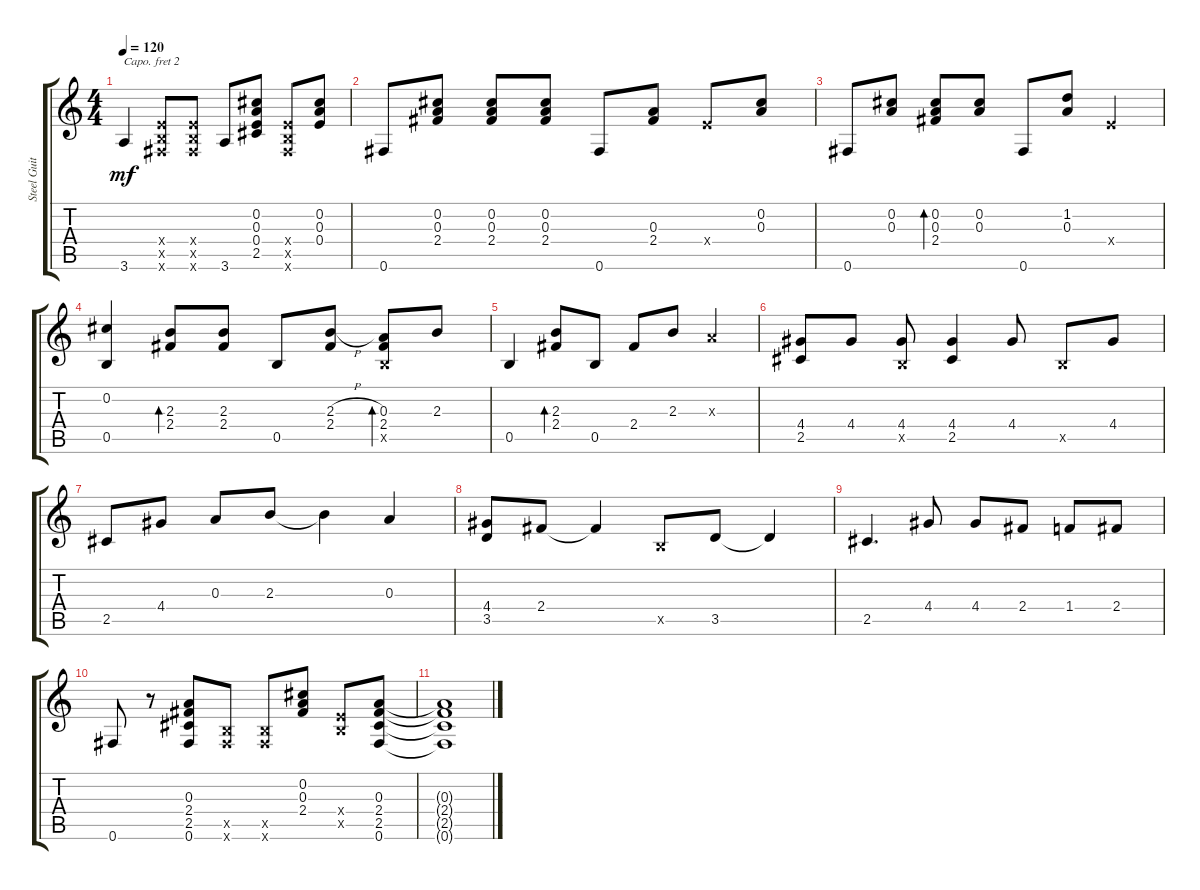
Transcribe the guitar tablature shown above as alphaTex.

\track ("Steel Guitar" "Steel Guit") {instrument acousticguitarsteel}
\staff {score tabs}
\capo 2
\tuning (E4 B3 G3 D3 A2 E2) {hide}
\ts (4 4)
\tempo 120
\clef g2
\ks c
3.6.4{dy mf} (0.4{x} 0.5{x} 0.6{x}).8 (0.4{x} 0.5{x} 0.6{x}).8 3.6.8 (0.2 0.3 0.4 2.5).8 (0.4{x} 0.5{x} 0.6{x}).8 (0.2 0.3 0.4).8 |
0.6.8 (0.2 0.3 2.4).8 (0.2 0.3 2.4).8 (0.2 0.3 2.4).8 0.6.8 (0.3 2.4).8 0.4{x}.8 (0.2 0.3).8 |
0.6.8 (0.2 0.3).8 (0.2 0.3 2.4).8{bd 30} (0.2 0.3).8 0.6.8 (1.2 0.3).8 0.4{x}.4 |
(0.2 0.5).4 (2.3 2.4).8{bd 30} (2.3 2.4).8 0.5.8 (2.3{h} 2.4).8 (0.3 2.4 0.5{x}).8{bd 30} 2.3.8 |
0.5.4 (2.3 2.4).8{bd 30} 0.5.8 2.4.8 2.3.8 0.3{x}.4 |
(4.4 2.5).8 4.4.8 (4.4 0.5{x}).8 (4.4 2.5).4 4.4.8 0.5{x}.8 4.4.8 |
2.5.8 4.4.8 0.3.8 2.3.8 2.3{t}.4 0.3.4 |
(4.4 3.5).8 2.4.8 2.4{t}.4 0.5{x}.8 3.5.8 3.5{t}.4 |
2.5.4{d} 4.4.8 4.4.8 2.4.8 1.4.8 2.4.8 |
0.6.8 r.8 (0.3 2.4 2.5 0.6).8 (0.5{x} 0.6{x}).8 (0.5{x} 0.6{x}).8 (0.2 0.3 2.4).8 (0.4{x} 0.5{x}).8 (0.3 2.4 2.5 0.6).8 |
(0.3{t} 2.4{t} 2.5{t} 0.6{t}).1
